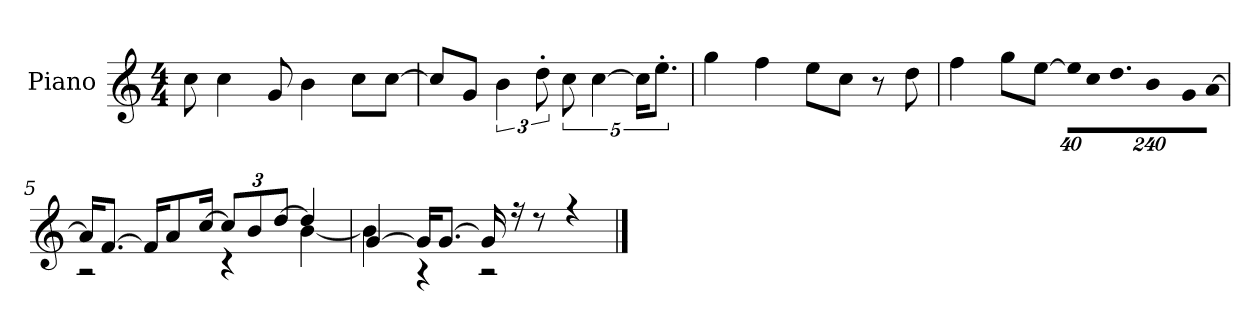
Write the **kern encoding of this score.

**kern
*part1
*staff1
*I"Piano
*I'P-no
*clefG2
*k[]
*M4/4
*MM90
=1
8cc\
4cc\
8g/
4b\
8cc\L
[8cc\J
=2
8cc/L]
8g/J
6b\
12dd'\
10cc\
[5cc\
20cc\KL]
10.ee'\J
=3
4gg\
4ff\
8ee\L
8cc\J
8r
8dd\
=4
4ff\
8gg\L
[8ee\J
*Xbrackettup
!LO:N:vis=32
640%23ee\KLL]
!LO:N:vis=16
1920%137cc\
!LO:N:vis=16.
960%103dd\J
!LO:N:vis=8
960%137b\
!LO:N:vis=16
1920%137g\L
!LO:N:vis=16
[1920%137a\JJ
!!LO:LB:g=z
=5
*^
16a/KL]	2r
[8.f/J	.
16f/KL]	.
8a/	.
[16cc/Jk	.
12cc/L]	4r
12b/	.
[12dd/J	.
4dd/]	[4b\
=6	=6
[4g/	4b\]
16g/KL]	4r
[8.g/J	.
16g/]	2r
16r	.
8r	.
4r	.
*v	*v
==
*-
